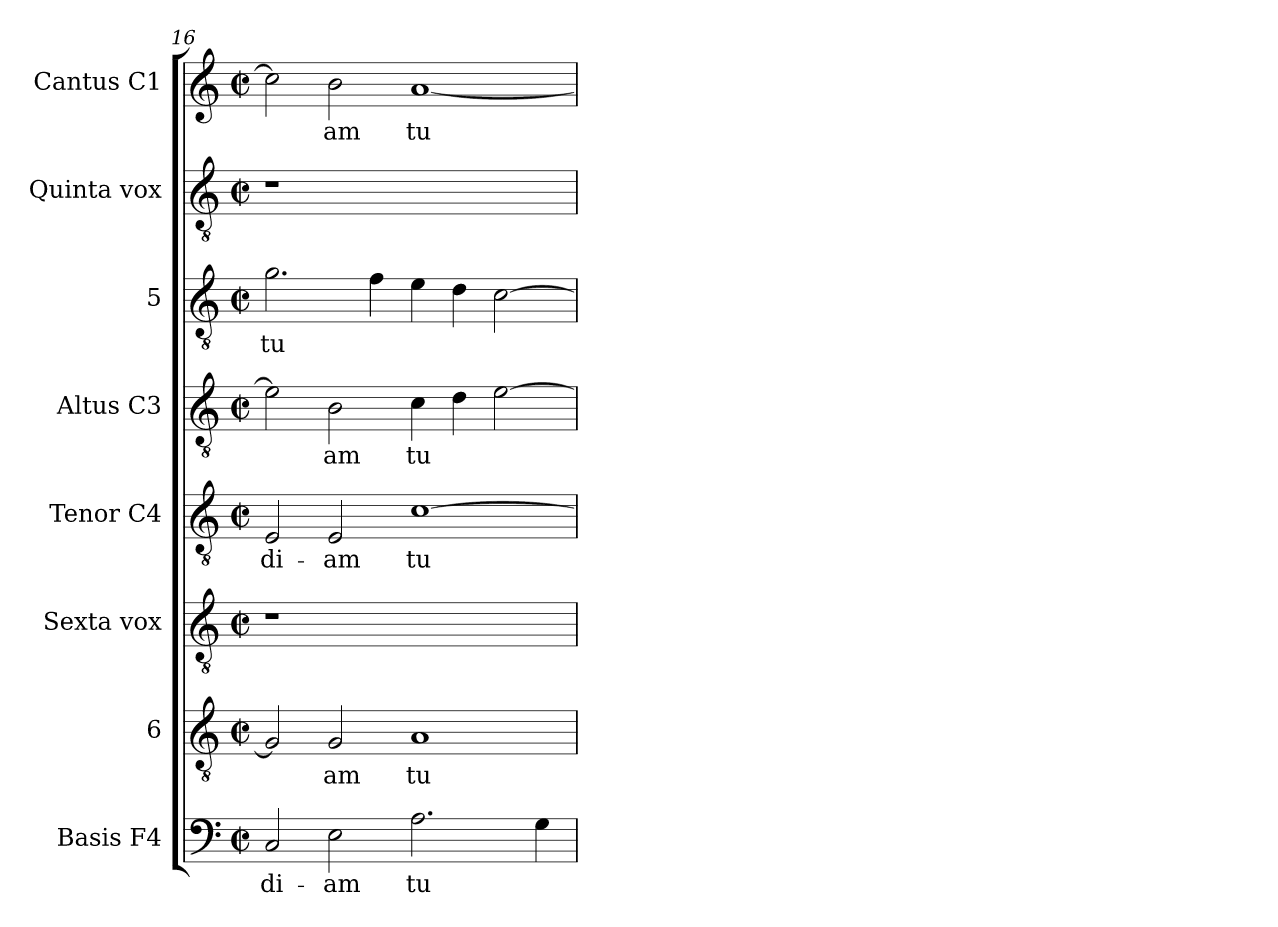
**kern	**text	**kern	**text	**kern	**kern	**text	**kern	**text	**kern	**text	**kern	**kern	**text
*part8	*part8	*part7	*part7	*part6	*part5	*part5	*part4	*part4	*part3	*part3	*part2	*part1	*part1
*staff8	*staff8	*staff7	*staff7	*staff6	*staff5	*staff5	*staff4	*staff4	*staff3	*staff3	*staff2	*staff1	*staff1
*I"Basis  F4	*	*I"6	*	*I"Sexta  vox	*I"Tenor  C4	*	*I"Altus  C3	*	*I"5	*	*I"Quinta  vox	*I"Cantus  C1	*
*I'B	*	*	*	*	*I'T	*	*I'A	*	*	*	*	*I'C	*
*clefF4	*	*clefGv2	*	*clefGv2	*clefGv2	*	*clefGv2	*	*clefGv2	*	*clefGv2	*clefG2	*
*k[]	*	*k[]	*	*k[]	*k[]	*	*k[]	*	*k[]	*	*k[]	*k[]	*
*C:	*	*C:	*	*C:	*C:	*	*C:	*	*C:	*	*C:	*C:	*
*M2/2	*	*M2/2	*	*M2/2	*M2/2	*	*M2/2	*	*M2/2	*	*M2/2	*M2/2	*
*met(c|)	*	*met(c|)	*	*met(c|)	*met(c|)	*	*met(c|)	*	*met(c|)	*	*met(c|)	*met(c|)	*
=16	=16	=16	=16	=16	=16	=16	=16	=16	=16	=16	=16	=16	=16
!	!LO:LY:b:cj	!	!LO:LY:b:cj	!	!	!LO:LY:b:cj	!	!LO:LY:b:cj	!	!LO:LY:b:cj	!	!	!LO:LY:b:cj
2C/	-di-	2G/]	--	1r	2E/	-di-	2e\]	--	2.g\	tu-	1r	2cc\]	--
!	!LO:LY:b:cj	!	!LO:LY:b:cj	!	!	!LO:LY:b:cj	!	!LO:LY:b:cj	!	!	!	!	!LO:LY:b:cj
2E\	-am	2G/	-am	.	2E/	-am	2B\	-am	.	.	.	2b\	-am
!	!	!	!	!	!	!	!	!	!	!LO:LY:b:cj	!	!	!
.	.	.	.	.	.	.	.	.	4f\	--	.	.	.
!	!LO:LY:b:cj	!	!LO:LY:b:cj	!	!	!LO:LY:b:cj	!	!LO:LY:b:cj	!	!LO:LY:b:cj	!	!	!LO:LY:b:cj
2.A\	tu-	1A	tu-	1ryy	[>1c	tu-	4c\	tu-	4e\	--	1ryy	[<1a	tu-
!	!	!	!	!	!	!	!	!LO:LY:b:cj	!	!LO:LY:b:cj	!	!	!
.	.	.	.	.	.	.	4d\	--	4d\	--	.	.	.
!	!	!	!	!	!	!	!	!LO:LY:b:cj	!	!LO:LY:b:cj	!	!	!
.	.	.	.	.	.	.	[>2e\	--	[>2c\	--	.	.	.
!	!LO:LY:b:cj	!	!	!	!	!	!	!	!	!	!	!	!
4G\	--	.	.	.	.	.	.	.	.	.	.	.	.
=	=	=	=	=	=	=	=	=	=	=	=	=	=
*-	*-	*-	*-	*-	*-	*-	*-	*-	*-	*-	*-	*-	*-
